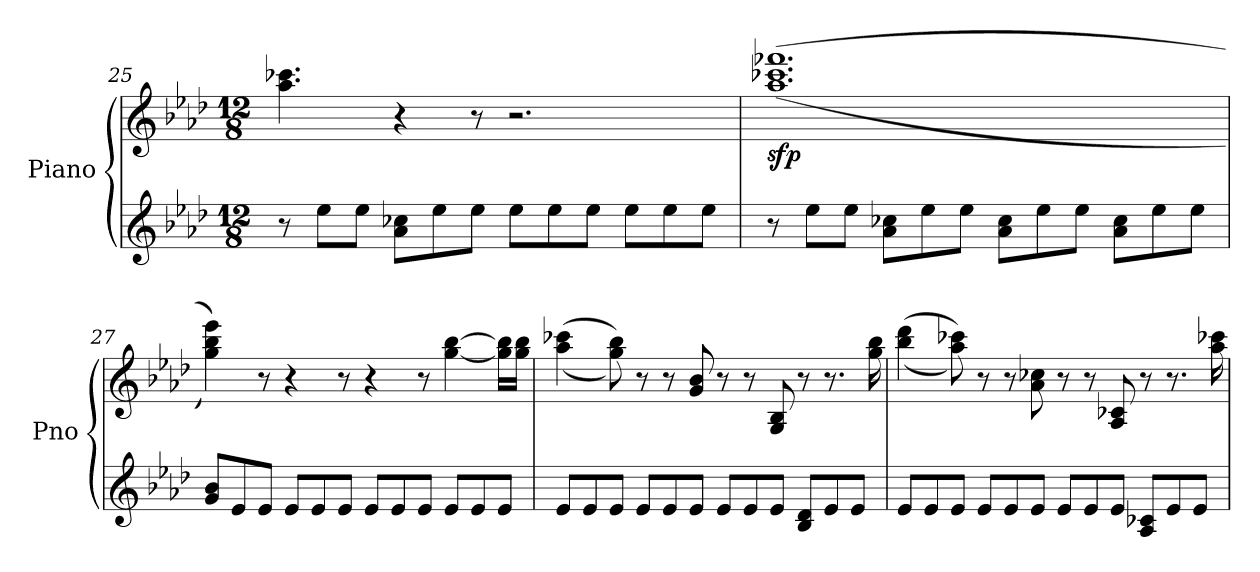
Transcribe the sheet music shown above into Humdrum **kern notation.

**kern	**kern	**dynam
*part1	*part1	*part1
*staff2	*staff1	*staff1/2
*I"Piano	*	*
*I'Pno	*	*
*clefG2	*clefG2	*
*k[b-e-a-d-]	*k[b-e-a-d-]	*
*A-:	*A-:	*
*M12/8	*M12/8	*
=25	=25	=25
8r	4.aa-\ 4.ccc-X\	.
8ee-\L	.	.
8ee-\J	.	.
8a-\ 8cc-X\L	4r	.
8ee-\	.	.
8ee-\J	8r	.
8ee-\L	2.r	.
8ee-\	.	.
8ee-\J	.	.
8ee-\L	.	.
8ee-\	.	.
8ee-\J	.	.
!!LO:LB:g=z
=26	=26	=26
!	!	!LO:DY:b
8r	((1.aa- 1.ccc-X 1.fff-X	sfp
8ee-\L	.	.
8ee-\J	.	.
8a-\ 8cc-X\L	.	.
8ee-\	.	.
8ee-\J	.	.
8a-\ 8cc-\L	.	.
8ee-\	.	.
8ee-\J	.	.
8a-\ 8cc-\L	.	.
8ee-\	.	.
8ee-\J	.	.
=27	=27	=27
8g/ 8b-/L	4gg\ 4bb-\ 4eee-\))	.
8e-/	.	.
8e-/J	8r	.
8e-/L	4r	.
8e-/	.	.
8e-/J	8r	.
8e-/L	4r	.
8e-/	.	.
8e-/J	8r	.
8e-/L	[4gg\ [4bb-\	.
8e-/	.	.
8e-/J	16gg\] 16bb-\]LL	.
.	16gg\ 16bb-\JJ	.
=28	=28	=28
8e-/L	((4aa-\ 4ccc-X\	.
8e-/	.	.
8e-/J	8gg\ 8bb-\))	.
8e-/L	8r	.
8e-/	8r	.
8e-/J	8g/ 8b-/	.
8e-/L	8r	.
8e-/	8r	.
8e-/J	8G/ 8B-/	.
8B-/ 8d-/L	8r	.
8e-/	8.r	.
8e-/J	.	.
.	16gg\ 16bb-\	.
!!LO:LB:g=z
=29	=29	=29
8e-/L	((4bb-\ 4ddd-\	.
8e-/	.	.
8e-/J	8aa-\ 8ccc-X\))	.
8e-/L	8r	.
8e-/	8r	.
8e-/J	8a-\ 8cc-X\	.
8e-/L	8r	.
8e-/	8r	.
8e-/J	8A-/ 8c-X/	.
8A-/ 8c-X/L	8r	.
8e-/	8.r	.
8e-/J	.	.
.	16aa-\ 16ccc-X\	.
=	=	=
*-	*-	*-
